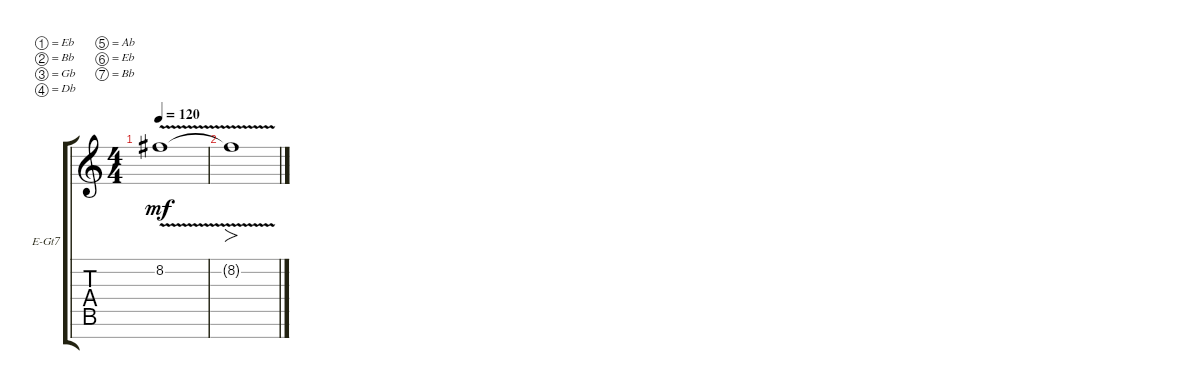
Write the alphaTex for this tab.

\bracketExtendMode groupsimilarinstruments
\firstSystemTrackNameOrientation horizontal
\otherSystemsTrackNameOrientation horizontal
\track ("creepy harmony" "E-Gt7") {instrument electricguitarclean}
\staff {score tabs}
\tuning (Eb4 Bb3 Gb3 Db3 Ab2 Eb2 Bb1)
\ts (4 4)
\tempo 120
\clef g2
\scale
0.333333
\ks c
8.2{v t}.1{dy mf} |
\scale
0.333333 8.2{v t}.1{fo} |
\scale
0.333333 |
\scale
0.333333 |
\scale
0.333333 |
\scale
0.333333 |
\scale
0.333333 |
\scale
0.333333 |
\scale
0.333333 |
\scale
0.333333 |
\scale
0.333333 |
\scale
0.333333
